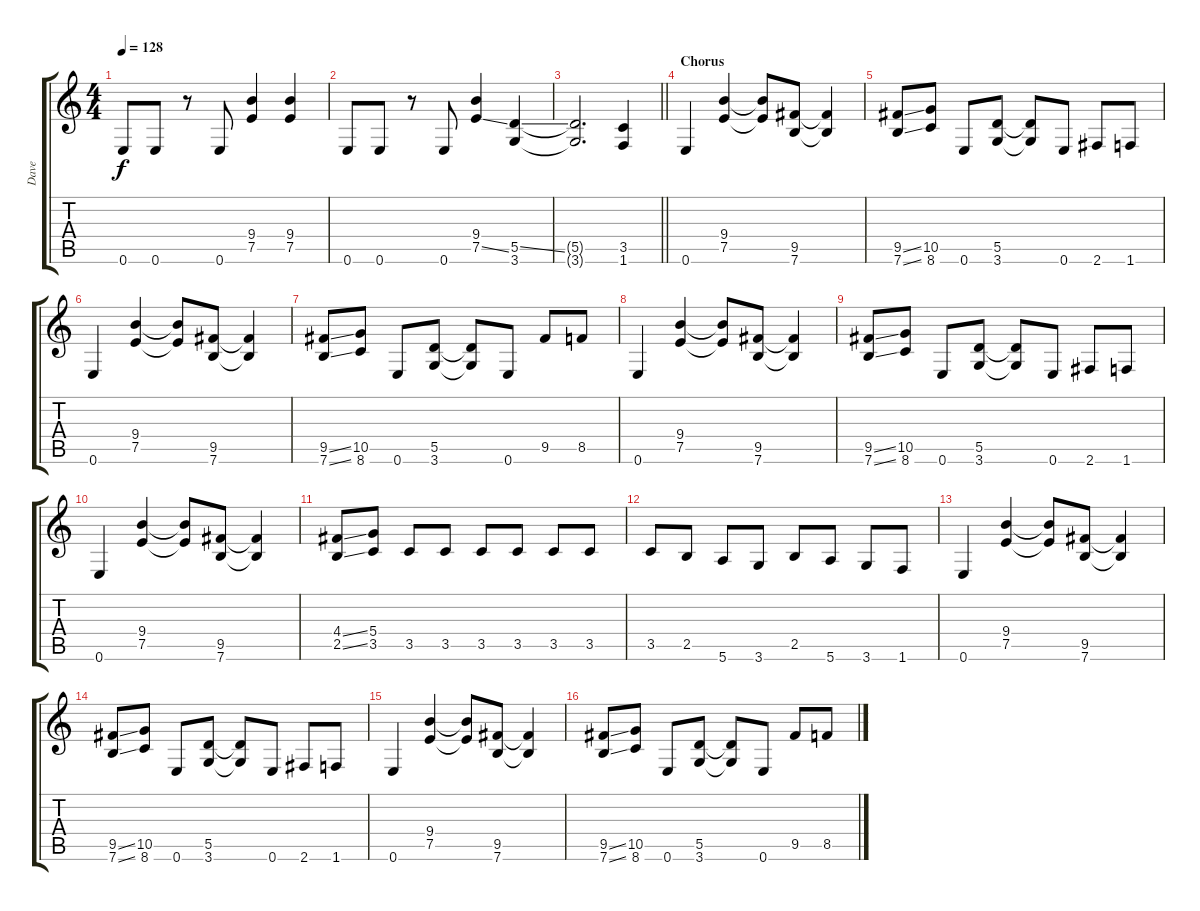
\track ("Dave" "Dave") {instrument distortionguitar}
\staff {score tabs}
\tuning (E4 B3 G3 D3 A2 E2) {hide}
\ts (4 4)
\tempo 128
\clef g2
\ks c
0.6.8{dy f} 0.6.8 r.8 0.6.8 (9.4 7.5).4 (9.4 7.5).4 |
0.6.8 0.6.8 r.8 0.6.8 (9.4 7.5{ss}).4 (5.5{ss} 3.6).4 |
\barLineRight lightlight
(5.5{t} 3.6{t}).2{d} (3.5 1.6).4 |
\section ("" "Chorus")
0.6.4 (9.4 7.5).4 (9.4{t} 7.5{t}).8 (9.5 7.6).8 (9.5{t} 7.6{t}).4 |
(9.5{ss} 7.6{ss}).8 (10.5 8.6).8 0.6.8 (5.5 3.6).8 (5.5{t} 3.6{t}).8 0.6.8 2.6.8 1.6.8 |
0.6.4 (9.4 7.5).4 (9.4{t} 7.5{t}).8 (9.5 7.6).8 (9.5{t} 7.6{t}).4 |
(9.5{ss} 7.6{ss}).8 (10.5 8.6).8 0.6.8 (5.5 3.6).8 (5.5{t} 3.6{t}).8 0.6.8 9.5.8 8.5.8 |
0.6.4 (9.4 7.5).4 (9.4{t} 7.5{t}).8 (9.5 7.6).8 (9.5{t} 7.6{t}).4 |
(9.5{ss} 7.6{ss}).8 (10.5 8.6).8 0.6.8 (5.5 3.6).8 (5.5{t} 3.6{t}).8 0.6.8 2.6.8 1.6.8 |
0.6.4 (9.4 7.5).4 (9.4{t} 7.5{t}).8 (9.5 7.6).8 (9.5{t} 7.6{t}).4 |
(4.4{ss} 2.5{ss}).8 (5.4 3.5).8 3.5.8 3.5.8 3.5.8 3.5.8 3.5.8 3.5.8 |
3.5.8 2.5.8 5.6.8 3.6.8 2.5.8 5.6.8 3.6.8 1.6.8 |
0.6.4 (9.4 7.5).4 (9.4{t} 7.5{t}).8 (9.5 7.6).8 (9.5{t} 7.6{t}).4 |
(9.5{ss} 7.6{ss}).8 (10.5 8.6).8 0.6.8 (5.5 3.6).8 (5.5{t} 3.6{t}).8 0.6.8 2.6.8 1.6.8 |
0.6.4 (9.4 7.5).4 (9.4{t} 7.5{t}).8 (9.5 7.6).8 (9.5{t} 7.6{t}).4 |
(9.5{ss} 7.6{ss}).8 (10.5 8.6).8 0.6.8 (5.5 3.6).8 (5.5{t} 3.6{t}).8 0.6.8 9.5.8 8.5.8
